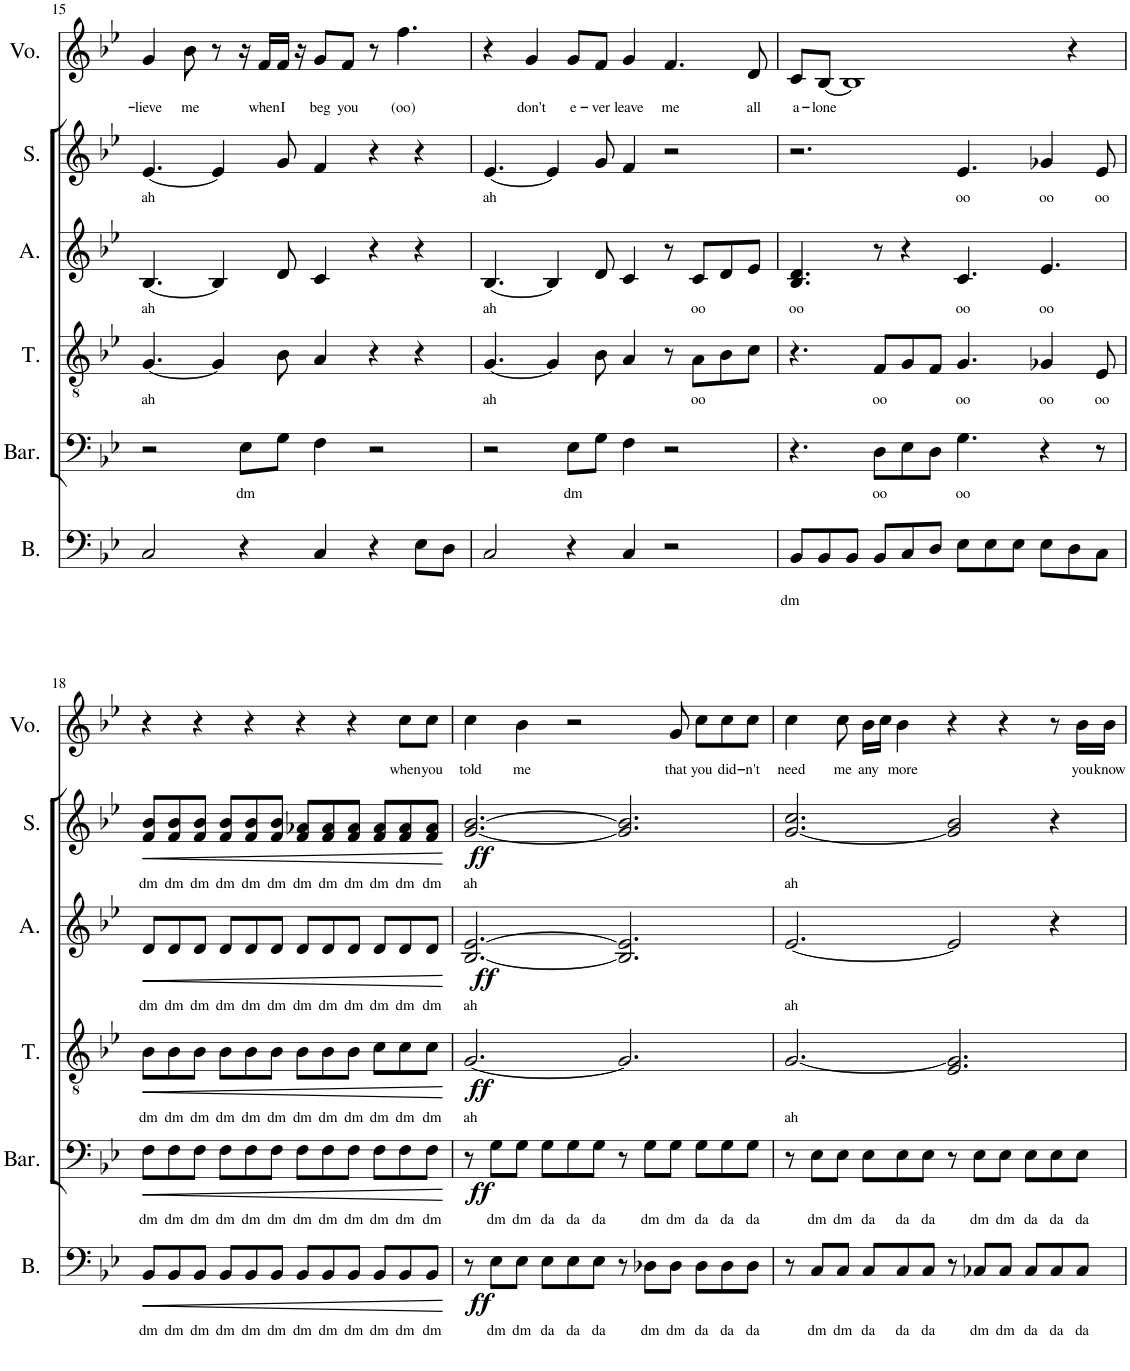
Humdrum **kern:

**kern	**text	**dynam	**kern	**text	**dynam	**kern	**text	**dynam	**kern	**text	**dynam	**kern	**text	**dynam	**kern	**text
*part6	*part6	*part6	*part5	*part5	*part5	*part4	*part4	*part4	*part3	*part3	*part3	*part2	*part2	*part2	*part1	*part1
*staff6	*staff6	*staff6	*staff5	*staff5	*staff5	*staff4	*staff4	*staff4	*staff3	*staff3	*staff3	*staff2	*staff2	*staff2	*staff1	*staff1
*I"Bass	*	*	*I"Baritone	*	*	*I"Tenor	*	*	*I"Alto	*	*	*I"Soprano	*	*	*I"Voice	*
*I'B.	*	*	*I'Bar.	*	*	*I'T.	*	*	*I'A.	*	*	*I'S.	*	*	*I'Vo.	*
!!LO:PB:g=z
*clefF4	*	*	*clefF4	*	*	*clefGv2	*	*	*clefG2	*	*	*clefG2	*	*	*clefG2	*
*k[b-e-]	*	*	*k[b-e-]	*	*	*k[b-e-]	*	*	*k[b-e-]	*	*	*k[b-e-]	*	*	*k[b-e-]	*
*M12/8	*	*	*M12/8	*	*	*M12/8	*	*	*M12/8	*	*	*M12/8	*	*	*M12/8	*
=15	=15	=15	=15	=15	=15	=15	=15	=15	=15	=15	=15	=15	=15	=15	=15	=15
!	!	!	!	!	!	!	!LO:LY:b	!	!	!LO:LY:b	!	!	!LO:LY:b	!	!	!LO:LY:b
2C/	.	.	2r	.	.	[4.G/	ah	.	[4.B-/	ah	.	[4.e-/	ah	.	4g/	-lieve
!	!	!	!	!	!	!	!	!	!	!	!	!	!	!	!	!LO:LY:b
.	.	.	.	.	.	.	.	.	.	.	.	.	.	.	8b-\	me
.	.	.	.	.	.	4G/]	.	.	4B-/]	.	.	4e-/]	.	.	8r	.
!	!	!	!	!LO:LY:b	!	!	!	!	!	!	!	!	!	!	!	!
4r	.	.	8E-\L	dm	.	.	.	.	.	.	.	.	.	.	16r	.
!	!	!	!	!	!	!	!	!	!	!	!	!	!	!	!	!LO:LY:b
.	.	.	.	.	.	.	.	.	.	.	.	.	.	.	16f/LL	when
!	!	!	!	!	!	!	!	!	!	!	!	!	!	!	!	!LO:LY:b
.	.	.	8G\J	.	.	8B-\	.	.	8d/	.	.	8g/	.	.	16f/JJ	I
.	.	.	.	.	.	.	.	.	.	.	.	.	.	.	16r	.
!	!	!	!	!	!	!	!	!	!	!	!	!	!	!	!	!LO:LY:b
4C/	.	.	4F\	.	.	4A/	.	.	4c/	.	.	4f/	.	.	8g/L	beg
!	!	!	!	!	!	!	!	!	!	!	!	!	!	!	!	!LO:LY:b
.	.	.	.	.	.	.	.	.	.	.	.	.	.	.	8f/J	you
4r	.	.	2r	.	.	4r	.	.	4r	.	.	4r	.	.	8r	.
!	!	!	!	!	!	!	!	!	!	!	!	!	!	!	!	!LO:LY:b
.	.	.	.	.	.	.	.	.	.	.	.	.	.	.	4.ff\	(oo)
8E-\L	.	.	.	.	.	4r	.	.	4r	.	.	4r	.	.	.	.
8D\J	.	.	.	.	.	.	.	.	.	.	.	.	.	.	.	.
=16	=16	=16	=16	=16	=16	=16	=16	=16	=16	=16	=16	=16	=16	=16	=16	=16
!	!	!	!	!	!	!	!LO:LY:b	!	!	!LO:LY:b	!	!	!LO:LY:b	!	!	!
2C/	.	.	2r	.	.	[4.G/	ah	.	[4.B-/	ah	.	[4.e-/	ah	.	4r	.
!	!	!	!	!	!	!	!	!	!	!	!	!	!	!	!	!LO:LY:b
.	.	.	.	.	.	.	.	.	.	.	.	.	.	.	4g/	don't
.	.	.	.	.	.	4G/]	.	.	4B-/]	.	.	4e-/]	.	.	.	.
!	!	!	!	!LO:LY:b	!	!	!	!	!	!	!	!	!	!	!	!LO:LY:b
4r	.	.	8E-\L	dm	.	.	.	.	.	.	.	.	.	.	8g/L	e-
!	!	!	!	!	!	!	!	!	!	!	!	!	!	!	!	!LO:LY:b
.	.	.	8G\J	.	.	8B-\	.	.	8d/	.	.	8g/	.	.	8f/J	-ver
!	!	!	!	!	!	!	!	!	!	!	!	!	!	!	!	!LO:LY:b
4C/	.	.	4F\	.	.	4A/	.	.	4c/	.	.	4f/	.	.	4g/	leave
!	!	!	!	!	!	!	!	!	!	!	!	!	!	!	!	!LO:LY:b
2r	.	.	2r	.	.	8r	.	.	8r	.	.	2r	.	.	4.f/	me
!	!	!	!	!	!	!	!LO:LY:b	!	!	!LO:LY:b	!	!	!	!	!	!
.	.	.	.	.	.	8A\L	oo	.	8c/L	oo	.	.	.	.	.	.
.	.	.	.	.	.	8B-\	.	.	8d/	.	.	.	.	.	.	.
!	!	!	!	!	!	!	!	!	!	!	!	!	!	!	!	!LO:LY:b
.	.	.	.	.	.	8c\J	.	.	8e-/J	.	.	.	.	.	8d/	all
=17	=17	=17	=17	=17	=17	=17	=17	=17	=17	=17	=17	=17	=17	=17	=17	=17
!	!LO:LY:b	!	!	!	!	!	!	!	!	!LO:LY:b	!	!	!	!	!	!LO:LY:b
8BB-/L	dm	.	4.r	.	.	4.r	.	.	4.B-/ 4.d/	oo	.	2.r	.	.	8c/L	a-
!	!	!	!	!	!	!	!	!	!	!	!	!	!	!	!	!LO:LY:b
8BB-/	.	.	.	.	.	.	.	.	.	.	.	.	.	.	[8B-/J	-lone
8BB-/J	.	.	.	.	.	.	.	.	.	.	.	.	.	.	1B-]	.
!	!	!	!	!LO:LY:b	!	!	!LO:LY:b	!	!	!	!	!	!	!	!	!
8BB-/L	.	.	8D\L	oo	.	8F/L	oo	.	8r	.	.	.	.	.	.	.
8C/	.	.	8E-\	.	.	8G/	.	.	4r	.	.	.	.	.	.	.
8D/J	.	.	8D\J	.	.	8F/J	.	.	.	.	.	.	.	.	.	.
!	!	!	!	!LO:LY:b	!	!	!LO:LY:b	!	!	!LO:LY:b	!	!	!LO:LY:b	!	!	!
8E-\L	.	.	4.G\	oo	.	4.G/	oo	.	4.c/	oo	.	4.e-/	oo	.	.	.
8E-\	.	.	.	.	.	.	.	.	.	.	.	.	.	.	.	.
8E-\J	.	.	.	.	.	.	.	.	.	.	.	.	.	.	.	.
!	!	!	!	!	!	!	!LO:LY:b	!	!	!LO:LY:b	!	!	!LO:LY:b	!	!	!
8E-\L	.	.	4r	.	.	4G-X/	oo	.	4.e-/	oo	.	4g-X/	oo	.	.	.
8D\	.	.	.	.	.	.	.	.	.	.	.	.	.	.	4r	.
!	!	!	!	!	!	!	!LO:LY:b	!	!	!	!	!	!LO:LY:b	!	!	!
8C\J	.	.	8r	.	.	8E-/	oo	.	.	.	.	8e-/	oo	.	.	.
!!LO:LB:g=z
=18	=18	=18	=18	=18	=18	=18	=18	=18	=18	=18	=18	=18	=18	=18	=18	=18
!	!LO:LY:b	!LO:HP:b	!	!LO:LY:b	!LO:HP:b	!	!LO:LY:b	!LO:HP:b	!	!LO:LY:b	!LO:HP:b	!	!LO:LY:b	!LO:HP:b	!	!
8BB-/L	dm	<	8F\L	dm	<	8B-\L	dm	<	8d/L	dm	<	8f/ 8b-/L	dm	<	4r	.
!	!LO:LY:b	!	!	!LO:LY:b	!	!	!LO:LY:b	!	!	!LO:LY:b	!	!	!LO:LY:b	!	!	!
8BB-/	dm	.	8F\	dm	.	8B-\	dm	.	8d/	dm	.	8f/ 8b-/	dm	.	.	.
!	!LO:LY:b	!	!	!LO:LY:b	!	!	!LO:LY:b	!	!	!LO:LY:b	!	!	!LO:LY:b	!	!	!
8BB-/J	dm	.	8F\J	dm	.	8B-\J	dm	.	8d/J	dm	.	8f/ 8b-/J	dm	.	4r	.
!	!LO:LY:b	!	!	!LO:LY:b	!	!	!LO:LY:b	!	!	!LO:LY:b	!	!	!LO:LY:b	!	!	!
8BB-/L	dm	.	8F\L	dm	.	8B-\L	dm	.	8d/L	dm	.	8f/ 8b-/L	dm	.	.	.
!	!LO:LY:b	!	!	!LO:LY:b	!	!	!LO:LY:b	!	!	!LO:LY:b	!	!	!LO:LY:b	!	!	!
8BB-/	dm	.	8F\	dm	.	8B-\	dm	.	8d/	dm	.	8f/ 8b-/	dm	.	4r	.
!	!LO:LY:b	!	!	!LO:LY:b	!	!	!LO:LY:b	!	!	!LO:LY:b	!	!	!LO:LY:b	!	!	!
8BB-/J	dm	.	8F\J	dm	.	8B-\J	dm	.	8d/J	dm	.	8f/ 8b-/J	dm	.	.	.
!	!LO:LY:b	!	!	!LO:LY:b	!	!	!LO:LY:b	!	!	!LO:LY:b	!	!	!LO:LY:b	!	!	!
8BB-/L	dm	.	8F\L	dm	.	8B-\L	dm	.	8d/L	dm	.	8f/ 8a-X/L	dm	.	4r	.
!	!LO:LY:b	!	!	!LO:LY:b	!	!	!LO:LY:b	!	!	!LO:LY:b	!	!	!LO:LY:b	!	!	!
8BB-/	dm	.	8F\	dm	.	8B-\	dm	.	8d/	dm	.	8f/ 8a-/	dm	.	.	.
!	!LO:LY:b	!	!	!LO:LY:b	!	!	!LO:LY:b	!	!	!LO:LY:b	!	!	!LO:LY:b	!	!	!
8BB-/J	dm	.	8F\J	dm	.	8B-\J	dm	.	8d/J	dm	.	8f/ 8a-/J	dm	.	4r	.
!	!LO:LY:b	!	!	!LO:LY:b	!	!	!LO:LY:b	!	!	!LO:LY:b	!	!	!LO:LY:b	!	!	!
8BB-/L	dm	.	8F\L	dm	.	8c\L	dm	.	8d/L	dm	.	8f/ 8a-/L	dm	.	.	.
!	!LO:LY:b	!	!	!LO:LY:b	!	!	!LO:LY:b	!	!	!LO:LY:b	!	!	!LO:LY:b	!	!	!LO:LY:b
8BB-/	dm	.	8F\	dm	.	8c\	dm	.	8d/	dm	.	8f/ 8a-/	dm	.	8cc\L	when
!	!LO:LY:b	!	!	!LO:LY:b	!	!	!LO:LY:b	!	!	!LO:LY:b	!	!	!LO:LY:b	!	!	!LO:LY:b
8BB-/J	dm	.	8F\J	dm	.	8c\J	dm	.	8d/J	dm	.	8f/ 8a-/J	dm	.	8cc\J	you
.	.	[	.	.	[	.	.	[	.	.	[	.	.	[	.	.
=19	=19	=19	=19	=19	=19	=19	=19	=19	=19	=19	=19	=19	=19	=19	=19	=19
!	!	!LO:DY:b	!	!	!LO:DY:b	!	!LO:LY:b	!LO:DY:b	!	!LO:LY:b	!LO:DY:b	!	!LO:LY:b	!LO:DY:b	!	!LO:LY:b
8r	.	ff	8r	.	ff	[2.G/	ah	ff	[2.B-/ [2.e-/	ah	ff	[2.g/ [2.b-/	ah	ff	4cc\	told
!	!LO:LY:b	!	!	!LO:LY:b	!	!	!	!	!	!	!	!	!	!	!	!
8E-\L	dm	.	8G\L	dm	.	.	.	.	.	.	.	.	.	.	.	.
!	!LO:LY:b	!	!	!LO:LY:b	!	!	!	!	!	!	!	!	!	!	!	!LO:LY:b
8E-\J	dm	.	8G\J	dm	.	.	.	.	.	.	.	.	.	.	4b-\	me
!	!LO:LY:b	!	!	!LO:LY:b	!	!	!	!	!	!	!	!	!	!	!	!
8E-\L	da	.	8G\L	da	.	.	.	.	.	.	.	.	.	.	.	.
!	!LO:LY:b	!	!	!LO:LY:b	!	!	!	!	!	!	!	!	!	!	!	!
8E-\	da	.	8G\	da	.	.	.	.	.	.	.	.	.	.	2r	.
!	!LO:LY:b	!	!	!LO:LY:b	!	!	!	!	!	!	!	!	!	!	!	!
8E-\J	da	.	8G\J	da	.	.	.	.	.	.	.	.	.	.	.	.
8r	.	.	8r	.	.	2.G/]	.	.	2.B-/] 2.e-/]	.	.	2.g/] 2.b-/]	.	.	.	.
!	!LO:LY:b	!	!	!LO:LY:b	!	!	!	!	!	!	!	!	!	!	!	!
8D-X\L	dm	.	8G\L	dm	.	.	.	.	.	.	.	.	.	.	.	.
!	!LO:LY:b	!	!	!LO:LY:b	!	!	!	!	!	!	!	!	!	!	!	!LO:LY:b
8D-\J	dm	.	8G\J	dm	.	.	.	.	.	.	.	.	.	.	8g/	that
!	!LO:LY:b	!	!	!LO:LY:b	!	!	!	!	!	!	!	!	!	!	!	!LO:LY:b
8D-\L	da	.	8G\L	da	.	.	.	.	.	.	.	.	.	.	8cc\L	you
!	!LO:LY:b	!	!	!LO:LY:b	!	!	!	!	!	!	!	!	!	!	!	!LO:LY:b
8D-\	da	.	8G\	da	.	.	.	.	.	.	.	.	.	.	8cc\	did-
!	!LO:LY:b	!	!	!LO:LY:b	!	!	!	!	!	!	!	!	!	!	!	!LO:LY:b
8D-\J	da	.	8G\J	da	.	.	.	.	.	.	.	.	.	.	8cc\J	-n't
=20	=20	=20	=20	=20	=20	=20	=20	=20	=20	=20	=20	=20	=20	=20	=20	=20
!	!	!	!	!	!	!	!LO:LY:b	!	!	!LO:LY:b	!	!	!LO:LY:b	!	!	!LO:LY:b
8r	.	.	8r	.	.	[2.G/	ah	.	[2.e-/	ah	.	[2.g/ 2.cc/	ah	.	4cc\	need
!	!LO:LY:b	!	!	!LO:LY:b	!	!	!	!	!	!	!	!	!	!	!	!
8C/L	dm	.	8E-\L	dm	.	.	.	.	.	.	.	.	.	.	.	.
!	!LO:LY:b	!	!	!LO:LY:b	!	!	!	!	!	!	!	!	!	!	!	!LO:LY:b
8C/J	dm	.	8E-\J	dm	.	.	.	.	.	.	.	.	.	.	8cc\	me
!	!LO:LY:b	!	!	!LO:LY:b	!	!	!	!	!	!	!	!	!	!	!	!LO:LY:b
8C/L	da	.	8E-\L	da	.	.	.	.	.	.	.	.	.	.	16b-\LL	any
.	.	.	.	.	.	.	.	.	.	.	.	.	.	.	16cc\JJ	.
!	!LO:LY:b	!	!	!LO:LY:b	!	!	!	!	!	!	!	!	!	!	!	!LO:LY:b
8C/	da	.	8E-\	da	.	.	.	.	.	.	.	.	.	.	4b-\	more
!	!LO:LY:b	!	!	!LO:LY:b	!	!	!	!	!	!	!	!	!	!	!	!
8C/J	da	.	8E-\J	da	.	.	.	.	.	.	.	.	.	.	.	.
8r	.	.	8r	.	.	2.E-/ 2.G/]	.	.	2e-/]	.	.	2g/] 2b-/	.	.	4r	.
!	!LO:LY:b	!	!	!LO:LY:b	!	!	!	!	!	!	!	!	!	!	!	!
8C-X/L	dm	.	8E-\L	dm	.	.	.	.	.	.	.	.	.	.	.	.
!	!LO:LY:b	!	!	!LO:LY:b	!	!	!	!	!	!	!	!	!	!	!	!
8C-/J	dm	.	8E-\J	dm	.	.	.	.	.	.	.	.	.	.	4r	.
!	!LO:LY:b	!	!	!LO:LY:b	!	!	!	!	!	!	!	!	!	!	!	!
8C-/L	da	.	8E-\L	da	.	.	.	.	.	.	.	.	.	.	.	.
!	!LO:LY:b	!	!	!LO:LY:b	!	!	!	!	!	!	!	!	!	!	!	!
8C-/	da	.	8E-\	da	.	.	.	.	4r	.	.	4r	.	.	8r	.
!	!LO:LY:b	!	!	!LO:LY:b	!	!	!	!	!	!	!	!	!	!	!	!LO:LY:b
8C-/J	da	.	8E-\J	da	.	.	.	.	.	.	.	.	.	.	16b-\LL	you
!	!	!	!	!	!	!	!	!	!	!	!	!	!	!	!	!LO:LY:b
.	.	.	.	.	.	.	.	.	.	.	.	.	.	.	16b-\JJ	know
=	=	=	=	=	=	=	=	=	=	=	=	=	=	=	=	=
*-	*-	*-	*-	*-	*-	*-	*-	*-	*-	*-	*-	*-	*-	*-	*-	*-
